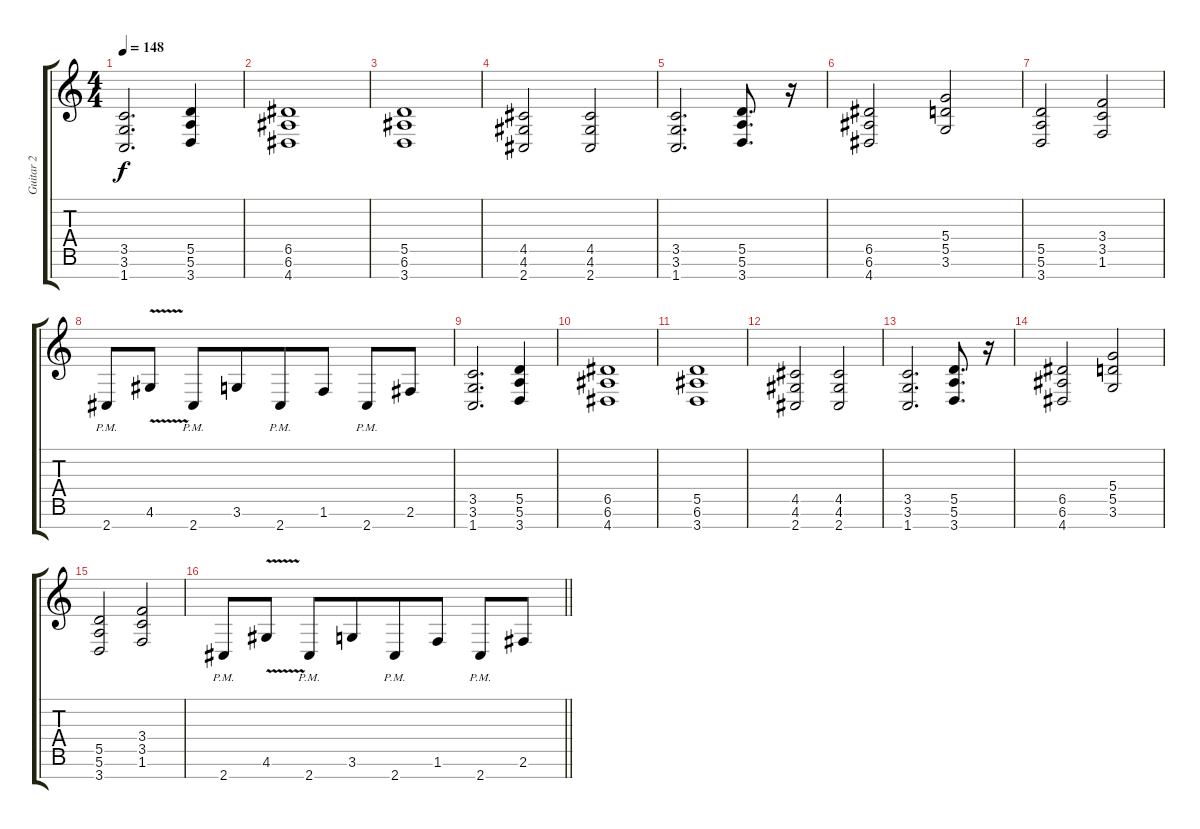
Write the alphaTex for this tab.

\track ("Guitar 2" "Guitar 2") {instrument distortionguitar}
\staff {score tabs}
\tuning (E4 B3 G3 D3 A2 E2 B1) {hide}
\ts (4 4)
\tempo 148
\clef g2
\ks c
(3.5 3.6 1.7).2{d dy f} (5.5 5.6 3.7).4 |
(6.5 6.6 4.7).1 |
(5.5 6.6 3.7).1 |
(4.5 4.6 2.7).2{beam merge} (4.5 4.6 2.7).2 |
(3.5 3.6 1.7).2{d} (5.5 5.6 3.7).8{d} r.16 |
(6.5 6.6 4.7).2 (5.4 5.5 3.6).2 |
(5.5 5.6 3.7).2 (3.4 3.5 1.6).2 |
2.7{pm}.8{beam merge} 4.6{v}.8 2.7{pm}.8 3.6.8{beam merge} 2.7{pm}.8 1.6.8 2.7{pm}.8 2.6.8 |
(3.5 3.6 1.7).2{d} (5.5 5.6 3.7).4 |
(6.5 6.6 4.7).1 |
(5.5 6.6 3.7).1 |
(4.5 4.6 2.7).2{beam merge} (4.5 4.6 2.7).2 |
(3.5 3.6 1.7).2{d} (5.5 5.6 3.7).8{d} r.16 |
(6.5 6.6 4.7).2 (5.4 5.5 3.6).2 |
(5.5 5.6 3.7).2 (3.4 3.5 1.6).2 |
\barLineRight lightlight
2.7{pm}.8{beam merge} 4.6{v}.8 2.7{pm}.8 3.6.8{beam merge} 2.7{pm}.8 1.6.8 2.7{pm}.8 2.6.8
